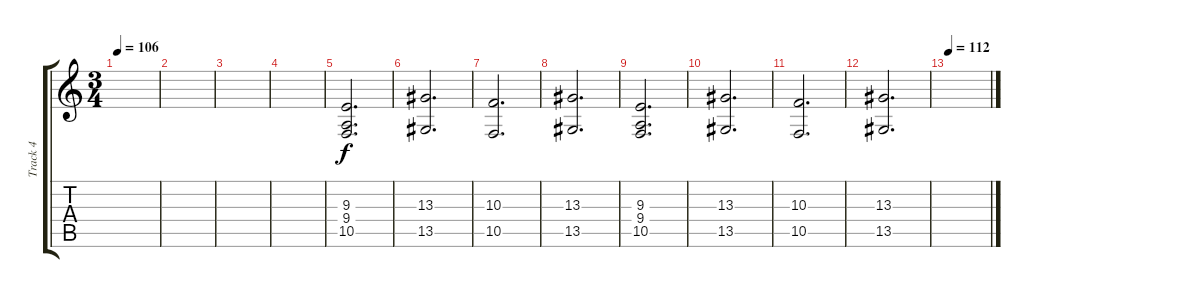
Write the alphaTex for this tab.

\track ("Track 4" "Track 4") {instrument stringensemble1}
\staff {score tabs}
\tuning (E4 C4 G3 C3 G2 C2) {hide}
\ts (3 4)
\tempo 106
\clef g2
\ks c
|
|
|
|
(9.3 9.4 10.5).2{d} |
(13.3 13.5).2{d} |
(10.3 10.5).2{d} |
(13.3 13.5).2{d} |
(9.3 9.4 10.5).2{d} |
(13.3 13.5).2{d} |
(10.3 10.5).2{d} |
(13.3 13.5).2{d} |
\tempo 112
